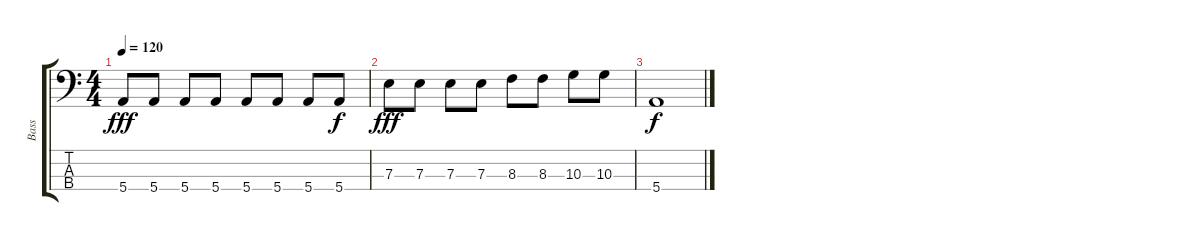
\track ("Bass" "Bass") {instrument electricbasspick}
\staff {score tabs}
\tuning (G2 D2 A1 E1) {hide}
\ts (4 4)
\tempo 120
\clef f4
\ks c
5.4.8{dy fff} 5.4.8 5.4.8 5.4.8 5.4.8 5.4.8 5.4.8 5.4.8{dy f} |
7.3.8{dy fff} 7.3.8 7.3.8 7.3.8 8.3.8 8.3.8 10.3.8 10.3.8 |
5.4.1{dy f}
